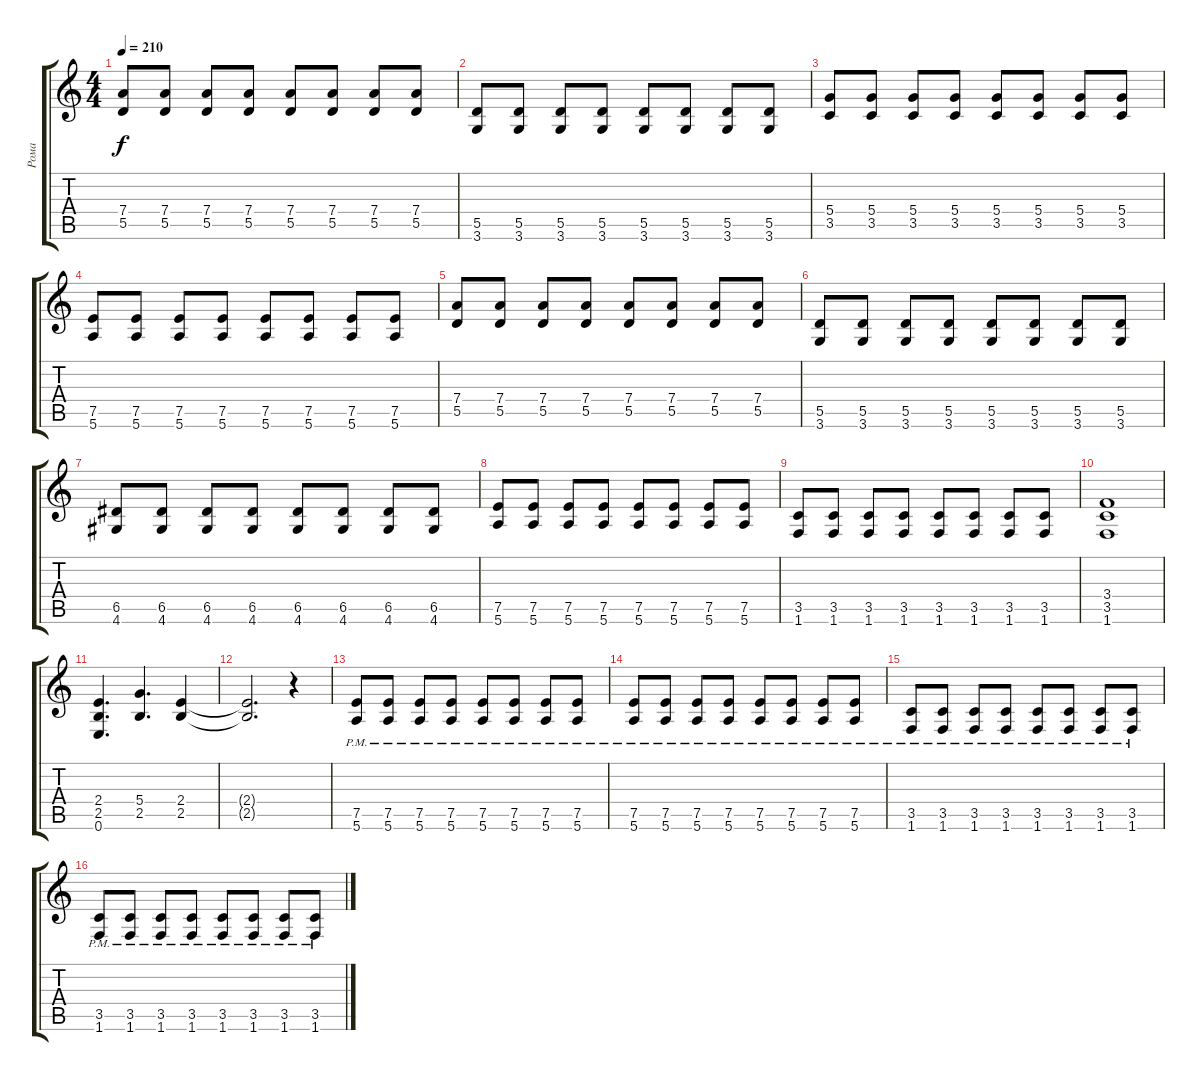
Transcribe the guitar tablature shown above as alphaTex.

\track ("Рома" "Рома") {instrument overdrivenguitar}
\staff {score tabs}
\tuning (E4 B3 G3 D3 A2 E2) {hide}
\ts (4 4)
\tempo 210
\clef g2
\ks c
(7.4 5.5).8{dy f} (7.4 5.5).8 (7.4 5.5).8 (7.4 5.5).8 (7.4 5.5).8 (7.4 5.5).8 (7.4 5.5).8 (7.4 5.5).8 |
(5.5 3.6).8 (5.5 3.6).8 (5.5 3.6).8 (5.5 3.6).8 (5.5 3.6).8 (5.5 3.6).8 (5.5 3.6).8 (5.5 3.6).8 |
(5.4 3.5).8 (5.4 3.5).8 (5.4 3.5).8 (5.4 3.5).8 (5.4 3.5).8 (5.4 3.5).8 (5.4 3.5).8 (5.4 3.5).8 |
(7.5 5.6).8 (7.5 5.6).8 (7.5 5.6).8 (7.5 5.6).8 (7.5 5.6).8 (7.5 5.6).8 (7.5 5.6).8 (7.5 5.6).8 |
(7.4 5.5).8 (7.4 5.5).8 (7.4 5.5).8 (7.4 5.5).8 (7.4 5.5).8 (7.4 5.5).8 (7.4 5.5).8 (7.4 5.5).8 |
(5.5 3.6).8 (5.5 3.6).8 (5.5 3.6).8 (5.5 3.6).8 (5.5 3.6).8 (5.5 3.6).8 (5.5 3.6).8 (5.5 3.6).8 |
(6.5 4.6).8 (6.5 4.6).8 (6.5 4.6).8 (6.5 4.6).8 (6.5 4.6).8 (6.5 4.6).8 (6.5 4.6).8 (6.5 4.6).8 |
(7.5 5.6).8 (7.5 5.6).8 (7.5 5.6).8 (7.5 5.6).8 (7.5 5.6).8 (7.5 5.6).8 (7.5 5.6).8 (7.5 5.6).8 |
(3.5 1.6).8 (3.5 1.6).8 (3.5 1.6).8 (3.5 1.6).8 (3.5 1.6).8 (3.5 1.6).8 (3.5 1.6).8 (3.5 1.6).8 |
(3.4 3.5 1.6).1 |
(2.4 2.5 0.6).4{d} (5.4 2.5).4{d} (2.4 2.5).4 |
(2.4{t} 2.5{t}).2{d} r.4 |
(7.5{pm} 5.6{pm}).8 (7.5{pm} 5.6{pm}).8 (7.5{pm} 5.6{pm}).8 (7.5{pm} 5.6{pm}).8 (7.5{pm} 5.6{pm}).8 (7.5{pm} 5.6{pm}).8 (7.5{pm} 5.6{pm}).8 (7.5{pm} 5.6{pm}).8 |
(7.5{pm} 5.6{pm}).8 (7.5{pm} 5.6{pm}).8 (7.5{pm} 5.6{pm}).8 (7.5{pm} 5.6{pm}).8 (7.5{pm} 5.6{pm}).8 (7.5{pm} 5.6{pm}).8 (7.5{pm} 5.6{pm}).8 (7.5{pm} 5.6{pm}).8 |
(3.5{pm} 1.6{pm}).8 (3.5{pm} 1.6{pm}).8 (3.5{pm} 1.6{pm}).8 (3.5{pm} 1.6{pm}).8 (3.5{pm} 1.6{pm}).8 (3.5{pm} 1.6{pm}).8 (3.5{pm} 1.6{pm}).8 (3.5{pm} 1.6{pm}).8 |
(3.5{pm} 1.6{pm}).8 (3.5{pm} 1.6{pm}).8 (3.5{pm} 1.6{pm}).8 (3.5{pm} 1.6{pm}).8 (3.5{pm} 1.6{pm}).8 (3.5{pm} 1.6{pm}).8 (3.5{pm} 1.6{pm}).8 (3.5{pm} 1.6{pm}).8
